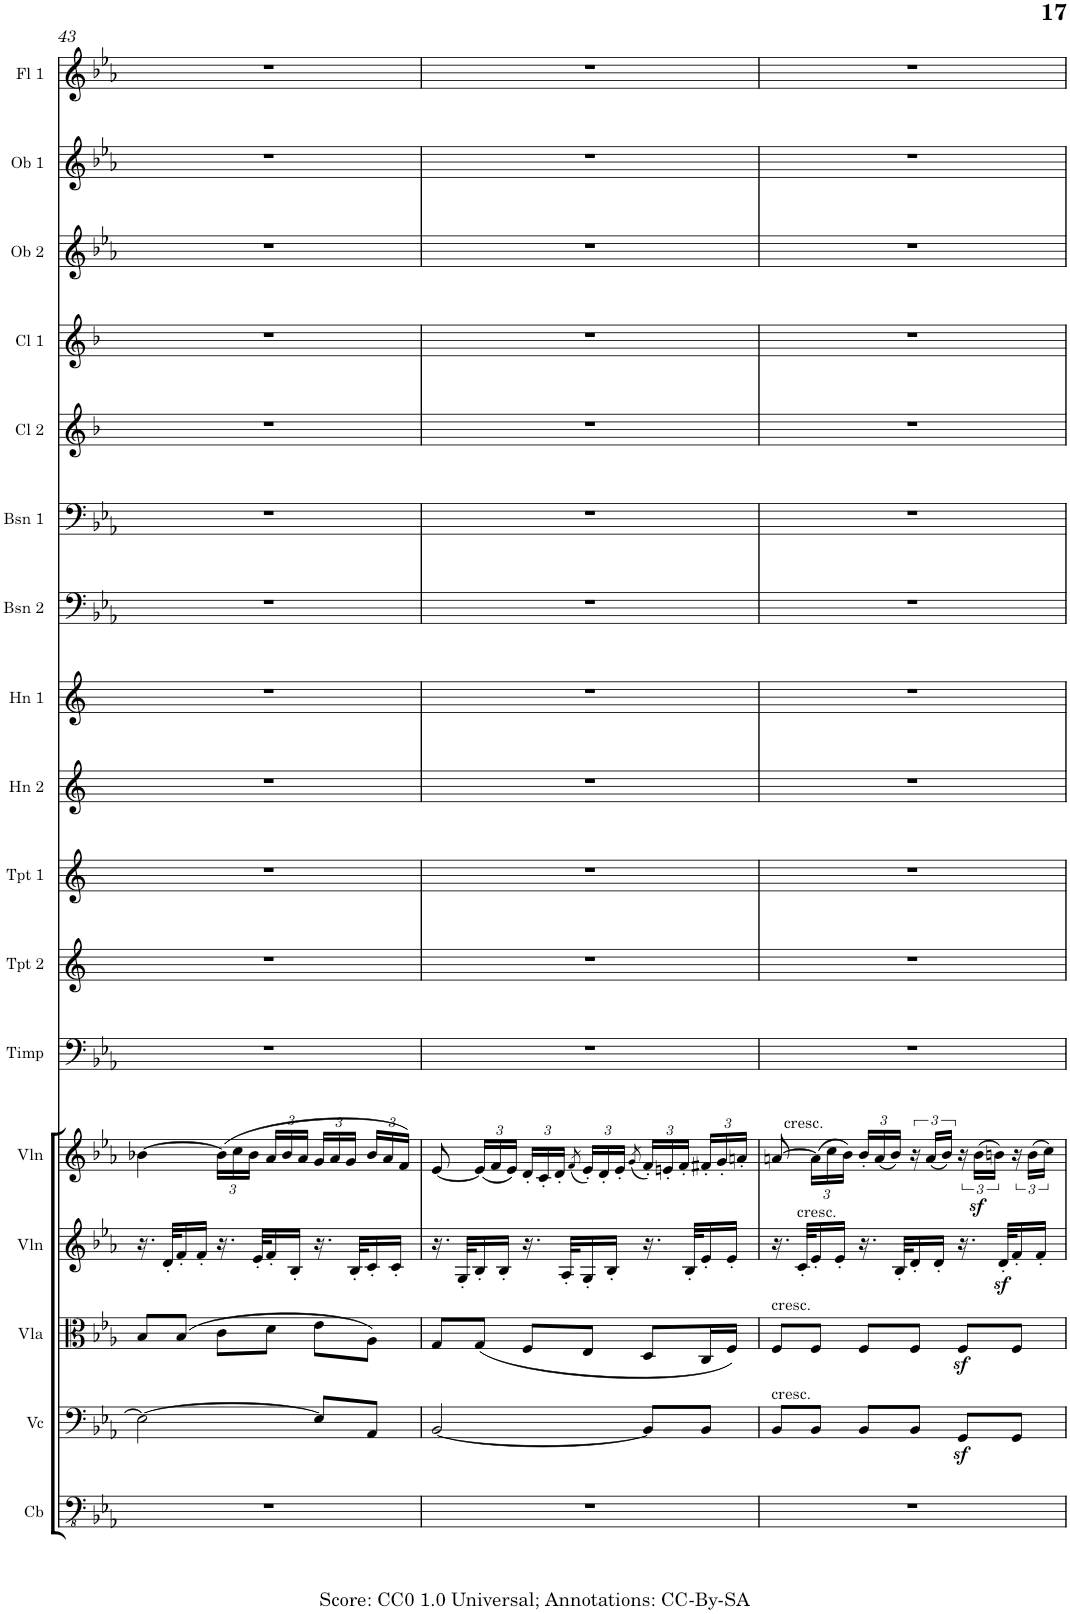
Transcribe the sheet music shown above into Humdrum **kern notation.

**kern	**kern	**kern	**kern	**kern	**kern	**kern	**kern	**kern	**kern	**kern	**kern	**kern	**kern	**kern	**kern	**kern
*part17	*part16	*part15	*part14	*part13	*part12	*part11	*part10	*part9	*part8	*part7	*part6	*part5	*part4	*part3	*part2	*part1
*staff17	*staff16	*staff15	*staff14	*staff13	*staff12	*staff11	*staff10	*staff9	*staff8	*staff7	*staff6	*staff5	*staff4	*staff3	*staff2	*staff1
*I"Contrabass	*I"Violoncello	*I"Viola	*I"Violin	*I"Violin	*I"Timpani	*I"Eb Trumpet 2	*I"Eb Trumpet 1	*I"Eb Horn 2	*I"Eb Horn 1	*I"Bassoon 2	*I"Bassoon 1	*I"Bb Clarinet 2	*I"Bb Clarinet 1	*I"Oboe 2	*I"Oboe 1	*I"Flute 1
*I'Cb	*I'Vc	*I'Vla	*I'Vln	*I'Vln	*I'Timp	*I'Tpt 2	*I'Tpt 1	*I'Hn 2	*I'Hn 1	*I'Bsn 2	*I'Bsn 1	*I'Cl 2	*I'Cl 1	*I'Ob 2	*I'Ob 1	*I'Fl 1
!!LO:PB:g=z
*clefFv4	*clefF4	*clefC3	*clefG2	*clefG2	*clefF4	*clefG2	*clefG2	*clefG2	*clefG2	*clefF4	*clefF4	*clefG2	*clefG2	*clefG2	*clefG2	*clefG2
*	*	*	*	*	*	*Trd-2c-3	*Trd-2c-3	*Trd5c9	*Trd5c9	*	*	*Trd1c2	*Trd1c2	*	*	*
*k[b-e-a-]	*k[b-e-a-]	*k[b-e-a-]	*k[b-e-a-]	*k[b-e-a-]	*k[b-e-a-]	*k[]	*k[]	*k[]	*k[]	*k[b-e-a-]	*k[b-e-a-]	*k[b-]	*k[b-]	*k[b-e-a-]	*k[b-e-a-]	*k[b-e-a-]
*M3/4	*M3/4	*M3/4	*M3/4	*M3/4	*M3/4	*M3/4	*M3/4	*M3/4	*M3/4	*M3/4	*M3/4	*M3/4	*M3/4	*M3/4	*M3/4	*M3/4
=43	=43	=43	=43	=43	=43	=43	=43	=43	=43	=43	=43	=43	=43	=43	=43	=43
2.r	2E-\_	8B-/L	16.r	[4b-X\	2.r	2.r	2.r	2.r	2.r	2.r	2.r	2.r	2.r	2.r	2.r	2.r
.	.	.	32d'/KLL	.	.	.	.	.	.	.	.	.	.	.	.	.
.	.	(8B-/J	16f'/	.	.	.	.	.	.	.	.	.	.	.	.	.
.	.	.	16f'/JJ	.	.	.	.	.	.	.	.	.	.	.	.	.
*	*	*	*	*Xbrackettup	*	*	*	*	*	*	*	*	*	*	*	*
.	.	8c\L	16.r	(24b-\LL]	.	.	.	.	.	.	.	.	.	.	.	.
.	.	.	.	24cc\	.	.	.	.	.	.	.	.	.	.	.	.
.	.	.	.	24b-\JJ	.	.	.	.	.	.	.	.	.	.	.	.
.	.	.	32e-'/KLL	.	.	.	.	.	.	.	.	.	.	.	.	.
.	.	8d\J	16f'/	24a-/LL	.	.	.	.	.	.	.	.	.	.	.	.
.	.	.	.	24b-/	.	.	.	.	.	.	.	.	.	.	.	.
.	.	.	16B-'/JJ	.	.	.	.	.	.	.	.	.	.	.	.	.
.	.	.	.	24a-/JJ	.	.	.	.	.	.	.	.	.	.	.	.
.	8E-/L]	8e-\L	16.r	24g/LL	.	.	.	.	.	.	.	.	.	.	.	.
.	.	.	.	24a-/	.	.	.	.	.	.	.	.	.	.	.	.
.	.	.	.	24g/JJ	.	.	.	.	.	.	.	.	.	.	.	.
.	.	.	32B-'/KLL	.	.	.	.	.	.	.	.	.	.	.	.	.
.	8AA-/J	8A-\J)	16c'/	24b-/LL	.	.	.	.	.	.	.	.	.	.	.	.
.	.	.	.	24a-/	.	.	.	.	.	.	.	.	.	.	.	.
.	.	.	16c'/JJ	.	.	.	.	.	.	.	.	.	.	.	.	.
.	.	.	.	24f/JJ)	.	.	.	.	.	.	.	.	.	.	.	.
=44	=44	=44	=44	=44	=44	=44	=44	=44	=44	=44	=44	=44	=44	=44	=44	=44
2.r	[2BB-/	8G/L	16.r	[8e-/	2.r	2.r	2.r	2.r	2.r	2.r	2.r	2.r	2.r	2.r	2.r	2.r
.	.	.	32G'/KLL	.	.	.	.	.	.	.	.	.	.	.	.	.
.	.	(8G/J	16B-'/	(24e-/LL]	.	.	.	.	.	.	.	.	.	.	.	.
.	.	.	.	24f/	.	.	.	.	.	.	.	.	.	.	.	.
.	.	.	16B-'/JJ	.	.	.	.	.	.	.	.	.	.	.	.	.
.	.	.	.	24e-/JJ)	.	.	.	.	.	.	.	.	.	.	.	.
.	.	8F/L	16.r	24d'/LL	.	.	.	.	.	.	.	.	.	.	.	.
.	.	.	.	24c'/	.	.	.	.	.	.	.	.	.	.	.	.
.	.	.	.	24d'/JJ	.	.	.	.	.	.	.	.	.	.	.	.
.	.	.	32A-'/KLL	.	.	.	.	.	.	.	.	.	.	.	.	.
.	.	.	.	(8qf/	.	.	.	.	.	.	.	.	.	.	.	.
.	.	8E-/J	16G'/	24e-'/LL)	.	.	.	.	.	.	.	.	.	.	.	.
.	.	.	.	24d'/	.	.	.	.	.	.	.	.	.	.	.	.
.	.	.	16B-'/JJ	.	.	.	.	.	.	.	.	.	.	.	.	.
.	.	.	.	24e-'/JJ	.	.	.	.	.	.	.	.	.	.	.	.
.	.	.	.	(8qg/	.	.	.	.	.	.	.	.	.	.	.	.
.	8BB-/L]	8D/L	16.r	24f'/LL)	.	.	.	.	.	.	.	.	.	.	.	.
.	.	.	.	24en'/	.	.	.	.	.	.	.	.	.	.	.	.
.	.	.	.	24f'/JJ	.	.	.	.	.	.	.	.	.	.	.	.
.	.	.	32B-'/KLL	.	.	.	.	.	.	.	.	.	.	.	.	.
.	8BB-/J	16C/L	16e-'/	24f#X'/LL	.	.	.	.	.	.	.	.	.	.	.	.
.	.	.	.	24g'/	.	.	.	.	.	.	.	.	.	.	.	.
.	.	16F/JJ)	16e-'/JJ	.	.	.	.	.	.	.	.	.	.	.	.	.
.	.	.	.	24an'/JJ	.	.	.	.	.	.	.	.	.	.	.	.
=45	=45	=45	=45	=45	=45	=45	=45	=45	=45	=45	=45	=45	=45	=45	=45	=45
!	!	!	!	!LO:TX:a:t=cresc.	!	!	!	!	!	!	!	!	!	!	!	!
!	!	!LO:TX:a:t=cresc.	!	!	!	!	!	!	!	!	!	!	!	!	!	!
!	!LO:TX:a:t=cresc.	!	!	!	!	!	!	!	!	!	!	!	!	!	!	!
2.r	8BB-/L	8F/L	16.r	[8an/	2.r	2.r	2.r	2.r	2.r	2.r	2.r	2.r	2.r	2.r	2.r	2.r
!	!	!	!LO:TX:a:t=cresc.	!	!	!	!	!	!	!	!	!	!	!	!	!
.	.	.	32c'/KLL	.	.	.	.	.	.	.	.	.	.	.	.	.
.	8BB-/J	8F/J	16e-'/	(24a\LL]	.	.	.	.	.	.	.	.	.	.	.	.
.	.	.	.	24cc\	.	.	.	.	.	.	.	.	.	.	.	.
.	.	.	16e-'/JJ	.	.	.	.	.	.	.	.	.	.	.	.	.
.	.	.	.	24b-\JJ)	.	.	.	.	.	.	.	.	.	.	.	.
.	8BB-/L	8F/L	16.r	24b-'/LL	.	.	.	.	.	.	.	.	.	.	.	.
.	.	.	.	(24a/	.	.	.	.	.	.	.	.	.	.	.	.
.	.	.	.	24b-/JJ)	.	.	.	.	.	.	.	.	.	.	.	.
.	.	.	32B-'/KLL	.	.	.	.	.	.	.	.	.	.	.	.	.
*	*	*	*	*brackettup	*	*	*	*	*	*	*	*	*	*	*	*
.	8BB-/J	8F/J	16d'/	24r	.	.	.	.	.	.	.	.	.	.	.	.
.	.	.	.	(24a/LL	.	.	.	.	.	.	.	.	.	.	.	.
.	.	.	16d'/JJ	.	.	.	.	.	.	.	.	.	.	.	.	.
.	.	.	.	24b-/JJ)	.	.	.	.	.	.	.	.	.	.	.	.
.	8GGz</L	8Fz</L	16.r	24r	.	.	.	.	.	.	.	.	.	.	.	.
.	.	.	.	(24b-z<\LL	.	.	.	.	.	.	.	.	.	.	.	.
.	.	.	.	24bn\JJ)	.	.	.	.	.	.	.	.	.	.	.	.
.	.	.	32dz<'/KLL	.	.	.	.	.	.	.	.	.	.	.	.	.
.	8GG/J	8F/J	16f'/	24r	.	.	.	.	.	.	.	.	.	.	.	.
.	.	.	.	(24b\LL	.	.	.	.	.	.	.	.	.	.	.	.
.	.	.	16f'/JJ	.	.	.	.	.	.	.	.	.	.	.	.	.
.	.	.	.	24cc\JJ)	.	.	.	.	.	.	.	.	.	.	.	.
=	=	=	=	=	=	=	=	=	=	=	=	=	=	=	=	=
*-	*-	*-	*-	*-	*-	*-	*-	*-	*-	*-	*-	*-	*-	*-	*-	*-
